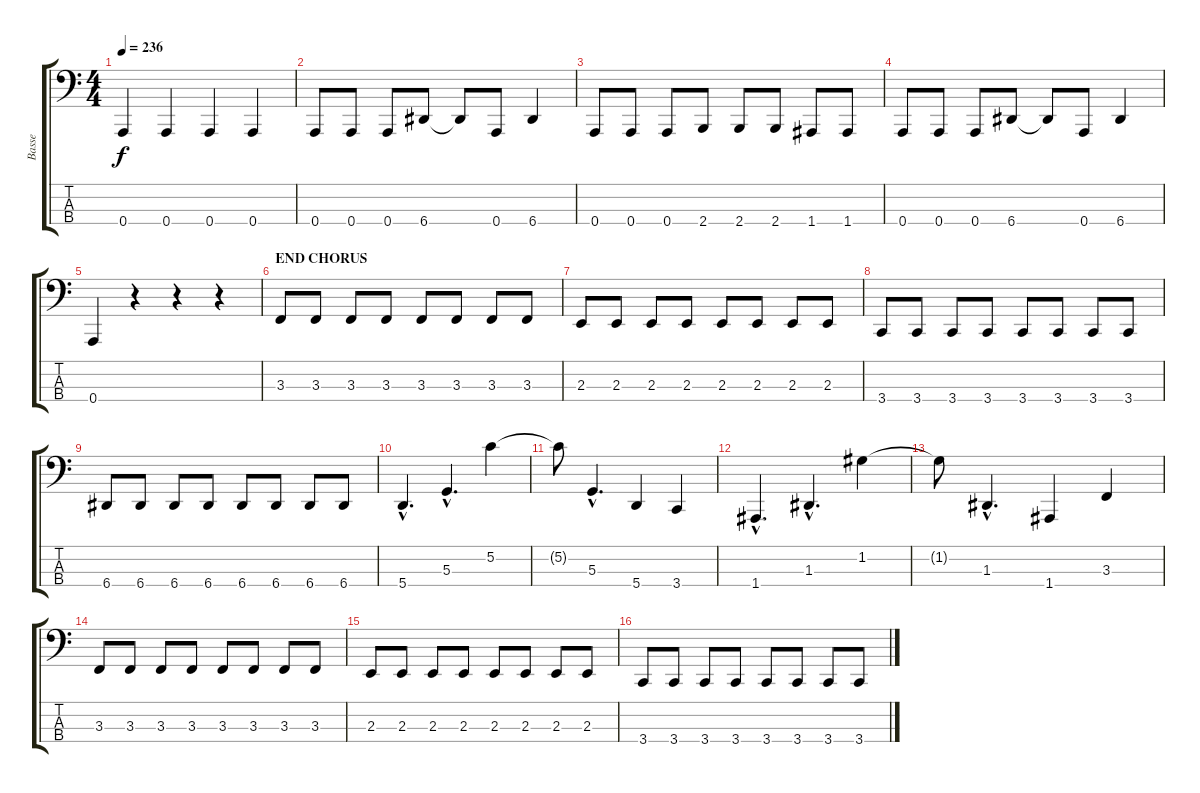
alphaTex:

\track ("Basse" "Basse") {instrument slapbass2}
\staff {score tabs}
\tuning (C2 G2 D1 A0) {hide}
\ts (4 4)
\tempo 236
\clef f4
\ks c
0.4.4{dy f} 0.4.4 0.4.4 0.4.4 |
0.4.8 0.4.8 0.4.8 6.4.8 6.4{t}.8 0.4.8 6.4.4 |
0.4.8 0.4.8 0.4.8 2.4.8 2.4.8 2.4.8 1.4.8 1.4.8 |
0.4.8 0.4.8 0.4.8 6.4.8 6.4{t}.8 0.4.8 6.4.4 |
0.4.4 r.4 r.4 r.4 |
\section ("" "END CHORUS")
3.3.8 3.3.8 3.3.8 3.3.8 3.3.8 3.3.8 3.3.8 3.3.8 |
2.3.8 2.3.8 2.3.8 2.3.8 2.3.8 2.3.8 2.3.8 2.3.8 |
3.4.8 3.4.8 3.4.8 3.4.8 3.4.8 3.4.8 3.4.8 3.4.8 |
6.4.8 6.4.8 6.4.8 6.4.8 6.4.8 6.4.8 6.4.8 6.4.8 |
5.4{hac}.4{d} 5.3{hac}.4{d} 5.2.4 |
5.2{t}.8 5.3{hac}.4{d} 5.4.4 3.4.4 |
1.4{hac}.4{d} 1.3{hac}.4{d} 1.2.4 |
1.2{t}.8 1.3{hac}.4{d} 1.4.4 3.3.4 |
3.3.8 3.3.8 3.3.8 3.3.8 3.3.8 3.3.8 3.3.8 3.3.8 |
2.3.8 2.3.8 2.3.8 2.3.8 2.3.8 2.3.8 2.3.8 2.3.8 |
3.4.8 3.4.8 3.4.8 3.4.8 3.4.8 3.4.8 3.4.8 3.4.8
